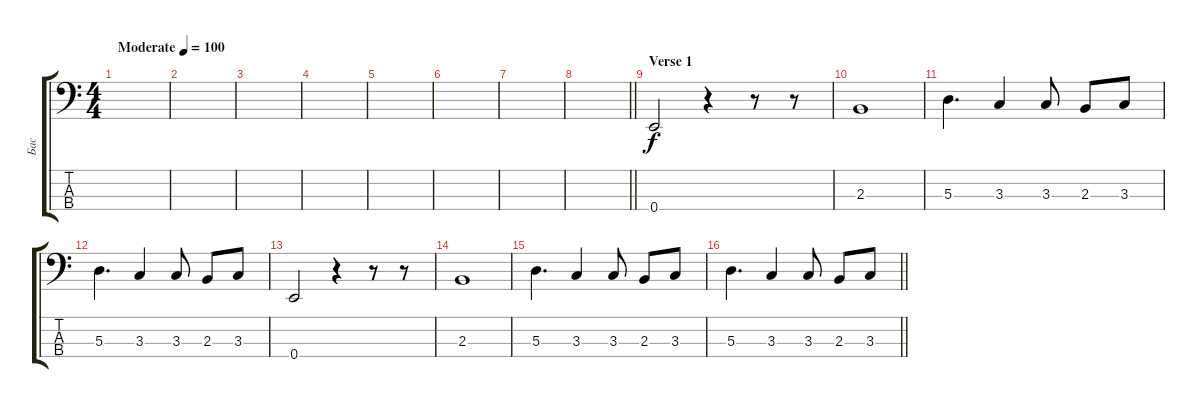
\track ("Бас" "Бас") {instrument electricbassfinger}
\staff {score tabs}
\tuning (G2 D2 A1 E1) {hide}
\ts (4 4)
\tempo (100 "Moderate")
\clef f4
\ks c
|
|
|
|
|
|
|
\barLineRight lightlight
|
\section ("" "Verse 1")
0.4.2 r.4 r.8 r.8 |
2.3.1 |
5.3.4{d} 3.3.4 3.3.8 2.3.8 3.3.8 |
5.3.4{d} 3.3.4 3.3.8 2.3.8 3.3.8 |
0.4.2 r.4 r.8 r.8 |
2.3.1 |
5.3.4{d} 3.3.4 3.3.8 2.3.8 3.3.8 |
\barLineRight lightlight
5.3.4{d} 3.3.4 3.3.8 2.3.8 3.3.8
